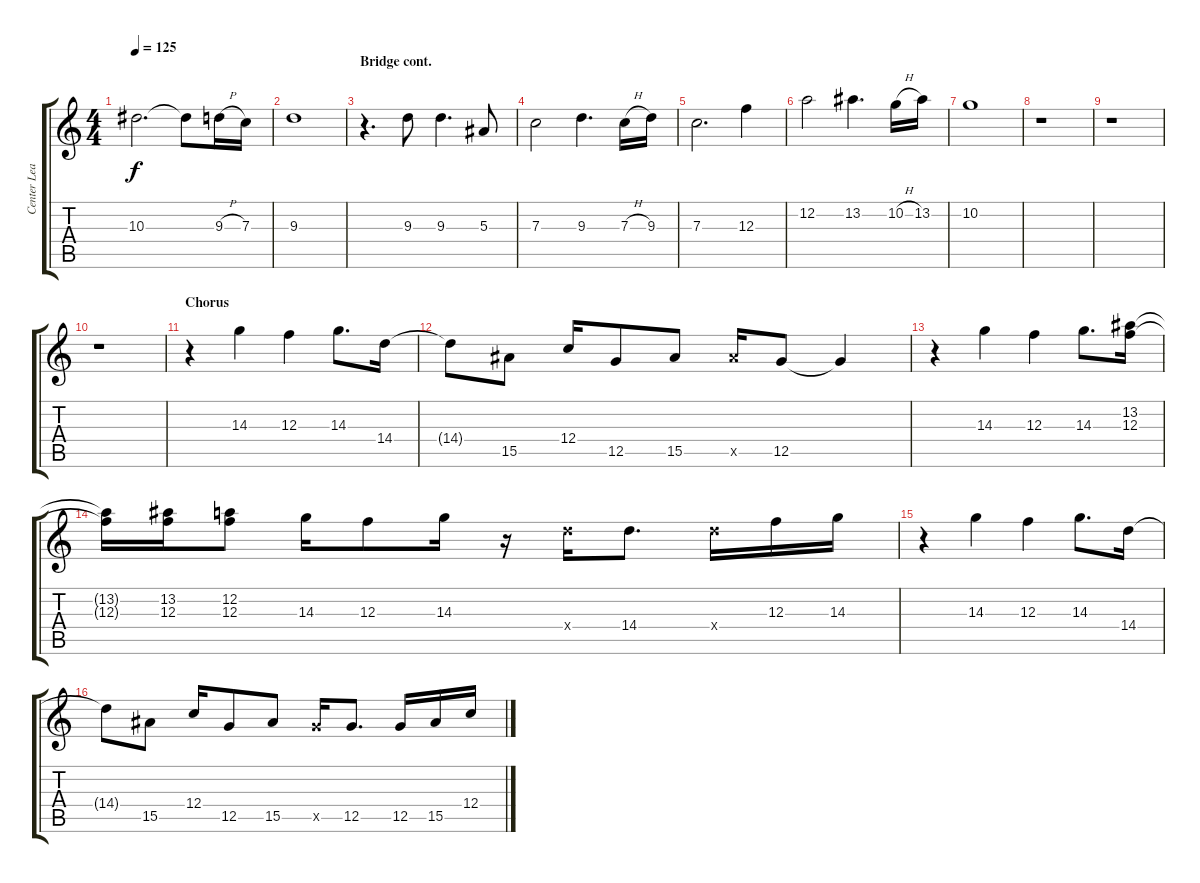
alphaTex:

\track ("Center Lead 1" "Center Lea") {instrument overdrivenguitar}
\staff {score tabs}
\tuning (D4 A3 F3 C3 G2 C2) {hide}
\ts (4 4)
\tempo 125
\clef g2
\ks aminor
10.3.2{d dy f} 10.3{t}.8 9.3{h}.16 7.3.16 |
9.3.1 |
\section ("" "Bridge cont.")
r.4{d} 9.3.8 9.3.4{d} 5.3.8 |
7.3.2 9.3.4{d} 7.3{h}.16 9.3.16 |
7.3.2{d} 12.3.4 |
12.2.2 13.2.4{d} 10.2{h}.16 13.2.16 |
10.2.1 |
r.1 |
r.1 |
r.1 |
\section ("" "Chorus")
r.4 14.3.4 12.3.4 14.3.8{d} 14.4.16 |
14.4{t}.8 15.5.8 12.4.16 12.5.8 15.5.8 15.5{x}.16 12.5.8 12.5{t}.4 |
r.4 14.3.4 12.3.4 14.3.8{d} (13.2 12.3).16 |
(13.2{t} 12.3{t}).16 (13.2 12.3).16 (12.2 12.3).8 14.3.16 12.3.8 14.3.16 r.16 14.4{x}.16 14.4.8{d} 14.4{x}.16 12.3.16 14.3.16 |
r.4 14.3.4 12.3.4 14.3.8{d} 14.4.16 |
14.4{t}.8 15.5.8 12.4.16 12.5.8 15.5.8 12.5{x}.16 12.5.8{d} 12.5.16 15.5.16 12.4.16
